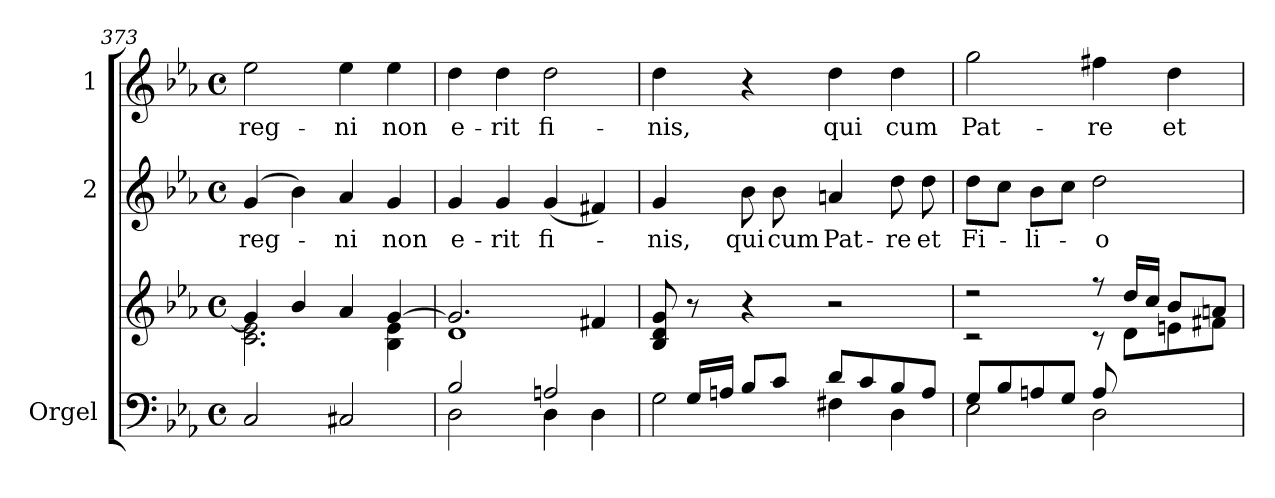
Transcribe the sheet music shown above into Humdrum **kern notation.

**kern	**kern	**kern	**text	**kern	**text
*part3	*part3	*part2	*part2	*part1	*part1
*staff4	*staff3	*staff2	*staff2	*staff1	*staff1
*I"Orgel	*	*I"2	*	*I"1	*
*I'Org.	*	*	*	*	*
*clefF4	*clefG2	*clefG2	*	*clefG2	*
*k[b-e-a-]	*k[b-e-a-]	*k[b-e-a-]	*	*k[b-e-a-]	*
*E-:	*E-:	*E-:	*	*E-:	*
*M4/4	*M4/4	*M4/4	*	*M4/4	*
*met(c)	*met(c)	*met(c)	*	*met(c)	*
=373	=373	=373	=373	=373	=373
*	*^	*	*	*	*
!	!	!	!	!LO:LY:b	!	!LO:LY:b
2C/	4g/]	2.c\ 2.e-\	(4g/	reg-	2ee-\	reg-
.	4b-/	.	4b-\)	.	.	.
!	!	!	!	!LO:LY:b	!	!LO:LY:b
2C#X/	4a-/	.	4a-/	-ni	4ee-\	-ni
!	!	!	!	!LO:LY:b	!	!LO:LY:b
.	[>4g/	4B-\ 4e-\	4g/	non	4ee-\	non
=374	=374	=374	=374	=374	=374	=374
*^	*	*	*	*	*	*
!	!	!	!	!	!LO:LY:b	!	!LO:LY:b
2B-/	2D\	2.g/]	1d	4g/	e-	4dd\	e-
!	!	!	!	!	!LO:LY:b	!	!LO:LY:b
.	.	.	.	4g/	-rit	4dd\	-rit
!	!	!	!	!	!LO:LY:b	!	!LO:LY:b
2An/	4D\	.	.	(<4g/	fi-	2dd\	fi-
.	4D\	4f#X/	.	4f#X/)	.	.	.
*	*	*v	*v	*	*	*	*
=375	=375	=375	=375	=375	=375	=375
!	!	!	!	!LO:LY:b	!	!LO:LY:b
8ryy	2G\	8B-/ 8d/ 8g/	4g/	-nis,	4dd\	-nis,
16G/LL	.	8r	.	.	.	.
16An/JJ	.	.	.	.	.	.
!	!	!	!	!LO:LY:b	!	!
8B-/L	.	4r	8b-\	qui	4r	.
!	!	!	!	!LO:LY:b	!	!
8c/J	.	.	8b-\	cum	.	.
!	!	!	!	!LO:LY:b	!	!LO:LY:b
8d/L	4F#X\	2r	4an/	Pat-	4dd\	qui
8c/	.	.	.	.	.	.
!	!	!	!	!LO:LY:b	!	!LO:LY:b
8B-/	4D\	.	8dd\	-re	4dd\	cum
!	!	!	!	!LO:LY:b	!	!
8A/J	.	.	8dd\	et	.	.
!!LO:LB:g=z
=376	=376	=376	=376	=376	=376	=376
*	*	*^	*	*	*	*
!	!	!	!	!	!LO:LY:b	!	!LO:LY:b
8G/L	2E-\	2r	2r	8dd\L	Fi-	2gg\	Pat-
8B-/	.	.	.	8cc\J	.	.	.
!	!	!	!	!	!LO:LY:b	!	!
8An/	.	.	.	8b-\L	-li-	.	.
8G/J	.	.	.	8cc\J	.	.	.
!	!	!	!	!	!LO:LY:b	!	!LO:LY:b
8A/	2D\	8r	8r	2dd\	-o	4ff#X\	-re
4.ryy	.	16dd/LL	8d\L	.	.	.	.
.	.	16cc/JJ	.	.	.	.	.
!	!	!	!	!	!	!	!LO:LY:b
.	.	8b-/L	8en\	.	.	4dd\	et
.	.	8an/J	8f#X\J	.	.	.	.
*v	*v	*	*	*	*	*	*
*	*v	*v	*	*	*	*
=	=	=	=	=	=
*-	*-	*-	*-	*-	*-
